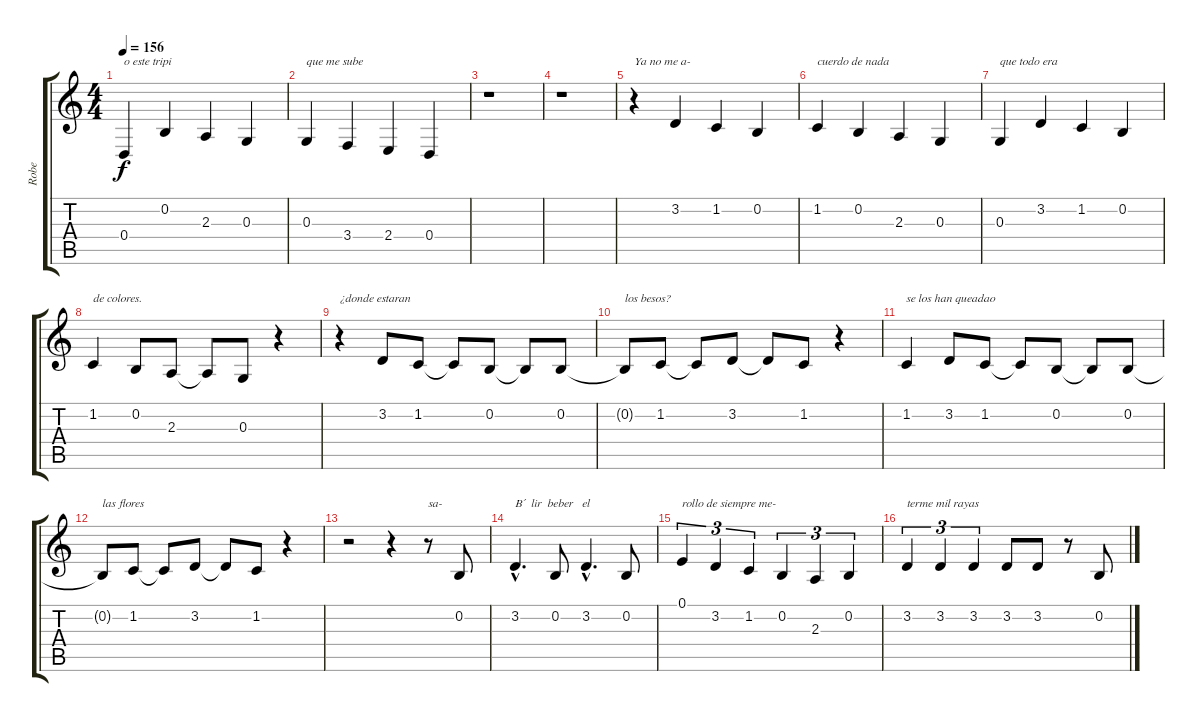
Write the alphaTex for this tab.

\track ("Robe" "Robe") {instrument voiceoohs}
\staff {score tabs}
\tuning (E4 B3 G3 D3 A2 E2) {hide}
\ts (4 4)
\tempo 156
\clef g2
\ks c
0.4.4{txt "o este tripi" dy f} 0.2.4 2.3.4 0.3.4 |
0.3.4{txt "que me sube"} 3.4.4 2.4.4 0.4.4 |
r.1 |
r.1 |
r.4{txt "Ya no me a-"} 3.2.4 1.2.4 0.2.4 |
1.2.4{txt "cuerdo de nada"} 0.2.4 2.3.4 0.3.4 |
0.3.4{txt "que todo era"} 3.2.4 1.2.4 0.2.4 |
1.2.4{txt "de colores."} 0.2.8 2.3.8 2.3{t}.8 0.3.8 r.4 |
r.4{txt "¿donde estaran"} 3.2.8 1.2.8 1.2{t}.8 0.2.8 0.2{t}.8 0.2.8 |
0.2{t}.8{txt "los besos?"} 1.2.8 1.2{t}.8 3.2.8 3.2{t}.8 1.2.8 r.4 |
1.2.4{txt "se los han queadao"} 3.2.8 1.2.8 1.2{t}.8 0.2.8 0.2{t}.8 0.2.8 |
0.2{t}.8{txt "las flores"} 1.2.8 1.2{t}.8 3.2.8 3.2{t}.8 1.2.8 r.4 |
r.2 r.4 r.8{txt "sa-"} 0.2.8 |
3.2{hac}.4{d txt "B´  lir  beber   el"} 0.2.8 3.2{hac}.4{d} 0.2.8 |
0.1.4{tu (3 2) txt "rollo de siempre me-"} 3.2.4{tu (3 2)} 1.2.4{tu (3 2)} 0.2.4{tu (3 2)} 2.3.4{tu (3 2)} 0.2.4{tu (3 2)} |
3.2.4{tu (3 2) txt "terme mil rayas"} 3.2.4{tu (3 2)} 3.2.4{tu (3 2)} 3.2.8 3.2.8 r.8 0.2.8
